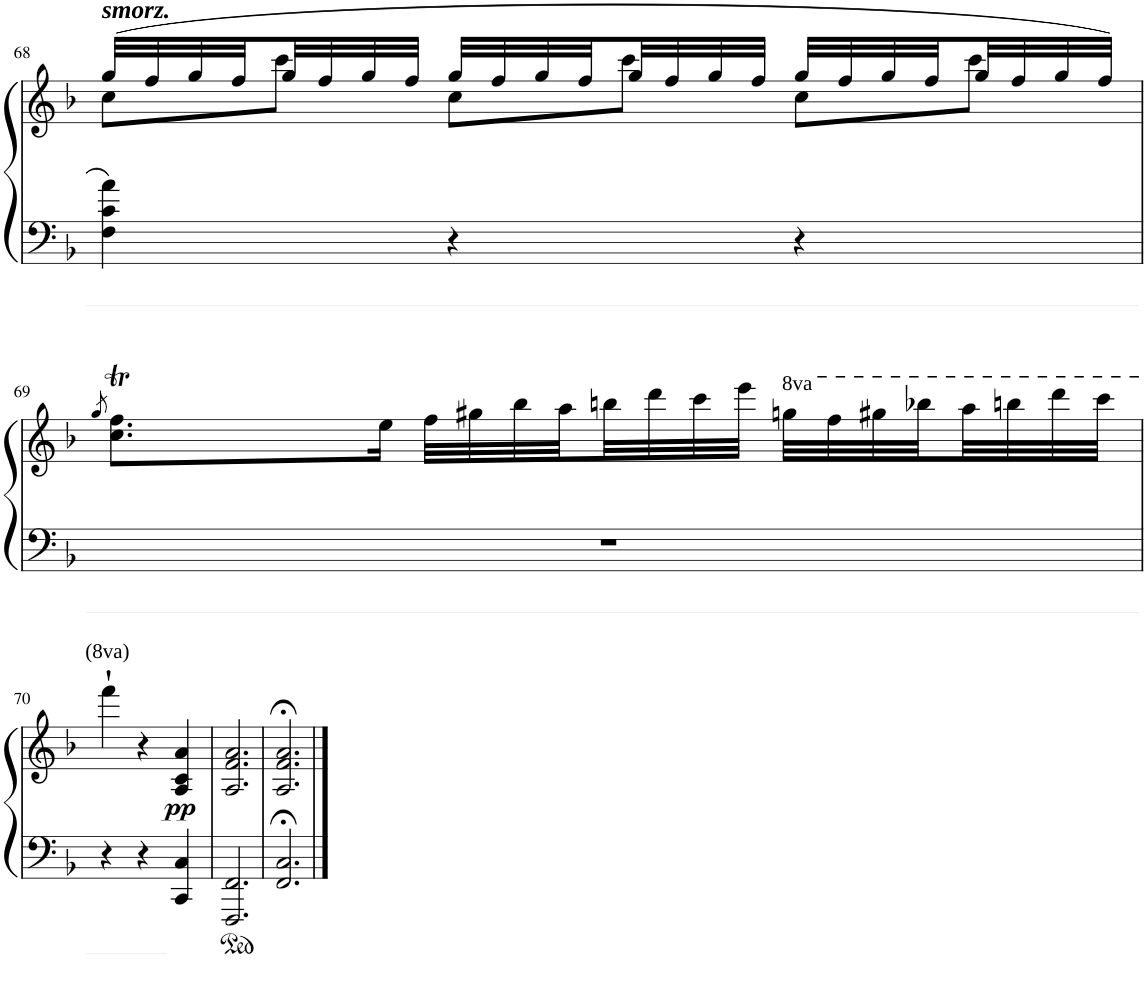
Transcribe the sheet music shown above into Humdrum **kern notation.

**kern	**kern	**dynam
*part1	*part1	*part1
*staff2	*staff1	*staff1/2
*I"Piano	*	*
*I'Pno	*	*
!!LO:PB:g=z
*clefF4	*clefG2	*
*k[b-]	*k[b-]	*
*M3/4	*M3/4	*
=68	=68	=68
*	*^	*
!	!LO:TX:a:Bi:t=smorz.	!	!
4F\ 4c\ 4a\	(32gg/LLL	8cc\L	.
.	32ff/	.	.
.	32gg/	.	.
.	32ff/	.	.
.	32gg/	8ccc\J	.
.	32ff/	.	.
.	32gg/	.	.
.	32ff/JJJ	.	.
4r	32gg/LLL	8cc\L	.
.	32ff/	.	.
.	32gg/	.	.
.	32ff/	.	.
.	32gg/	8ccc\J	.
.	32ff/	.	.
.	32gg/	.	.
.	32ff/JJJ	.	.
4r	32gg/LLL	8cc\L	.
.	32ff/	.	.
.	32gg/	.	.
.	32ff/	.	.
.	32gg/	8ccc\J	.
.	32ff/	.	.
.	32gg/	.	.
.	32ff/JJJ)	.	.
!!LO:LB:g=z	!!
=69	=69	=69	=69
.	8qgg/	.	.
2.r	8.cc\T 8.ff\TL	32gg!	.
.	.	32ff!	.
.	.	32gg!	.
.	.	32ff!	.
.	.	32gg!	.
.	.	32ff!	.
.	16ee\Jk	2ryy	.
.	32ff\LLL	.	.
.	32gg#X\	.	.
.	32bb-\	.	.
.	32aa\	.	.
.	32bbn\	.	.
.	32ddd\	.	.
.	32ccc\	.	.
.	32eee\JJJ	.	.
*	*8va	*	*
.	32gggn\LLL	.	.
.	32fff\	.	.
.	32ggg#X\	.	.
.	32bbb-X\	.	.
.	32aaa\	.	.
.	32bbbn\	.	.
.	32dddd\	16ryy	.
.	32cccc\JJJ	.	.
*	*v	*v	*
!!LO:LB:g=z
=70	=70	=70
4r	4ffff'`\	.
*	*X8va	*
4r	4r	.
!	!	!LO:DY:b
4CC/ 4C/	4A/ 4c/ 4a/	pp
=71	=71	=71
2.FFF/ 2.FF/	2.A/ 2.f/ 2.a/	.
=72	=72	=72
2.FF/;< 2.C/;<	2.A/;< 2.f/;< 2.a/;<	.
==	==	==
*-	*-	*-
